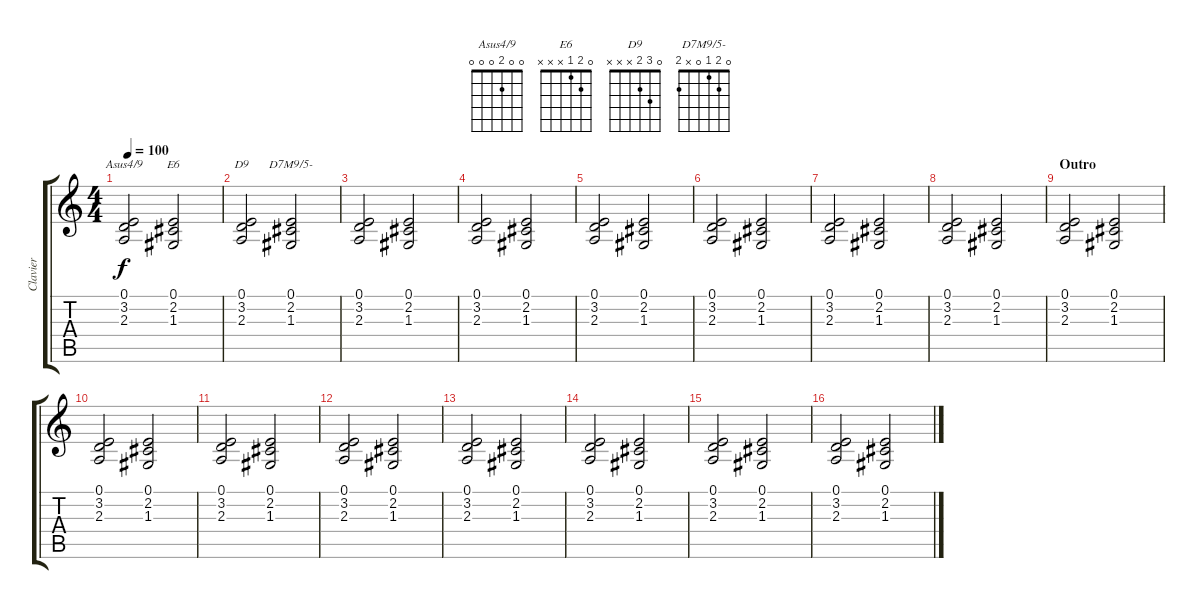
\track ("Clavier" "Clavier") {instrument drawbarorgan}
\staff {score tabs}
\tuning (E4 B3 G3 D3 A2 E2) {hide}
\chord ("Asus4/9" 0 0 2 0 0 0)
\chord ("E6" 0 2 1 x x x)
\chord ("D9" 0 3 2 x x x)
\chord ("D7M9/5-" 0 2 1 0 x 2)
\ts (4 4)
\tempo 100
\clef g2
\ks c
(0.1 3.2 2.3).2{ch "Asus4/9" dy f} (0.1 2.2 1.3).2{ch "E6"} |
(0.1 3.2 2.3).2{ch "D9"} (0.1 2.2 1.3).2{ch "D7M9/5-"} |
(0.1 3.2 2.3).2 (0.1 2.2 1.3).2 |
(0.1 3.2 2.3).2 (0.1 2.2 1.3).2 |
(0.1 3.2 2.3).2 (0.1 2.2 1.3).2 |
(0.1 3.2 2.3).2 (0.1 2.2 1.3).2 |
(0.1 3.2 2.3).2 (0.1 2.2 1.3).2 |
(0.1 3.2 2.3).2 (0.1 2.2 1.3).2 |
\section ("" "Outro")
(0.1 3.2 2.3).2 (0.1 2.2 1.3).2 |
(0.1 3.2 2.3).2 (0.1 2.2 1.3).2 |
(0.1 3.2 2.3).2 (0.1 2.2 1.3).2 |
(0.1 3.2 2.3).2 (0.1 2.2 1.3).2 |
(0.1 3.2 2.3).2 (0.1 2.2 1.3).2 |
(0.1 3.2 2.3).2 (0.1 2.2 1.3).2 |
(0.1 3.2 2.3).2 (0.1 2.2 1.3).2 |
(0.1 3.2 2.3).2 (0.1 2.2 1.3).2
